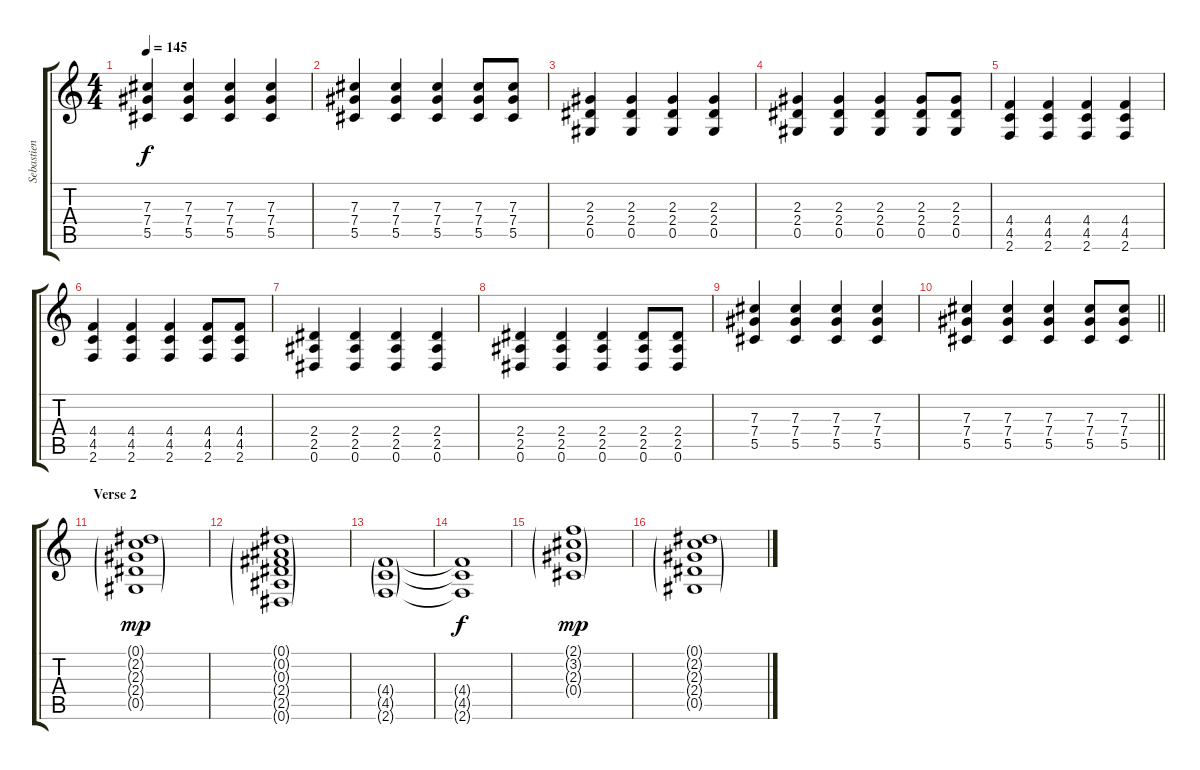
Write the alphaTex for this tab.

\track ("Sebastien" "Sebastien") {instrument overdrivenguitar}
\staff {score tabs}
\tuning (Eb4 Bb3 Gb3 Db3 Ab2 Eb2) {hide}
\ts (4 4)
\tempo 145
\clef g2
\ks c
(7.3 7.4 5.5).4{dy f} (7.3 7.4 5.5).4 (7.3 7.4 5.5).4 (7.3 7.4 5.5).4 |
(7.3 7.4 5.5).4 (7.3 7.4 5.5).4 (7.3 7.4 5.5).4 (7.3 7.4 5.5).8 (7.3 7.4 5.5).8 |
(2.3 2.4 0.5).4 (2.3 2.4 0.5).4 (2.3 2.4 0.5).4 (2.3 2.4 0.5).4 |
(2.3 2.4 0.5).4 (2.3 2.4 0.5).4 (2.3 2.4 0.5).4 (2.3 2.4 0.5).8 (2.3 2.4 0.5).8 |
(4.4 4.5 2.6).4 (4.4 4.5 2.6).4 (4.4 4.5 2.6).4 (4.4 4.5 2.6).4 |
(4.4 4.5 2.6).4 (4.4 4.5 2.6).4 (4.4 4.5 2.6).4 (4.4 4.5 2.6).8 (4.4 4.5 2.6).8 |
(2.4 2.5 0.6).4 (2.4 2.5 0.6).4 (2.4 2.5 0.6).4 (2.4 2.5 0.6).4 |
(2.4 2.5 0.6).4 (2.4 2.5 0.6).4 (2.4 2.5 0.6).4 (2.4 2.5 0.6).8 (2.4 2.5 0.6).8 |
(7.3 7.4 5.5).4 (7.3 7.4 5.5).4 (7.3 7.4 5.5).4 (7.3 7.4 5.5).4 |
\barLineRight lightlight
(7.3 7.4 5.5).4 (7.3 7.4 5.5).4 (7.3 7.4 5.5).4 (7.3 7.4 5.5).8 (7.3 7.4 5.5).8 |
\section ("" "Verse 2")
(0.1{g} 2.2{g} 2.3{g} 2.4{g} 0.5{g}).1{dy mp} |
(0.1{g} 0.2{g} 0.3{g} 2.4{g} 2.5{g} 0.6{g}).1 |
(4.4{g} 4.5{g} 2.6{g}).1 |
(4.4{t} 4.5{t} 2.6{t}).1{dy f} |
(2.1{g} 3.2{g} 2.3{g} 0.4{g}).1{dy mp} |
(0.1{g} 2.2{g} 2.3{g} 2.4{g} 0.5{g}).1
